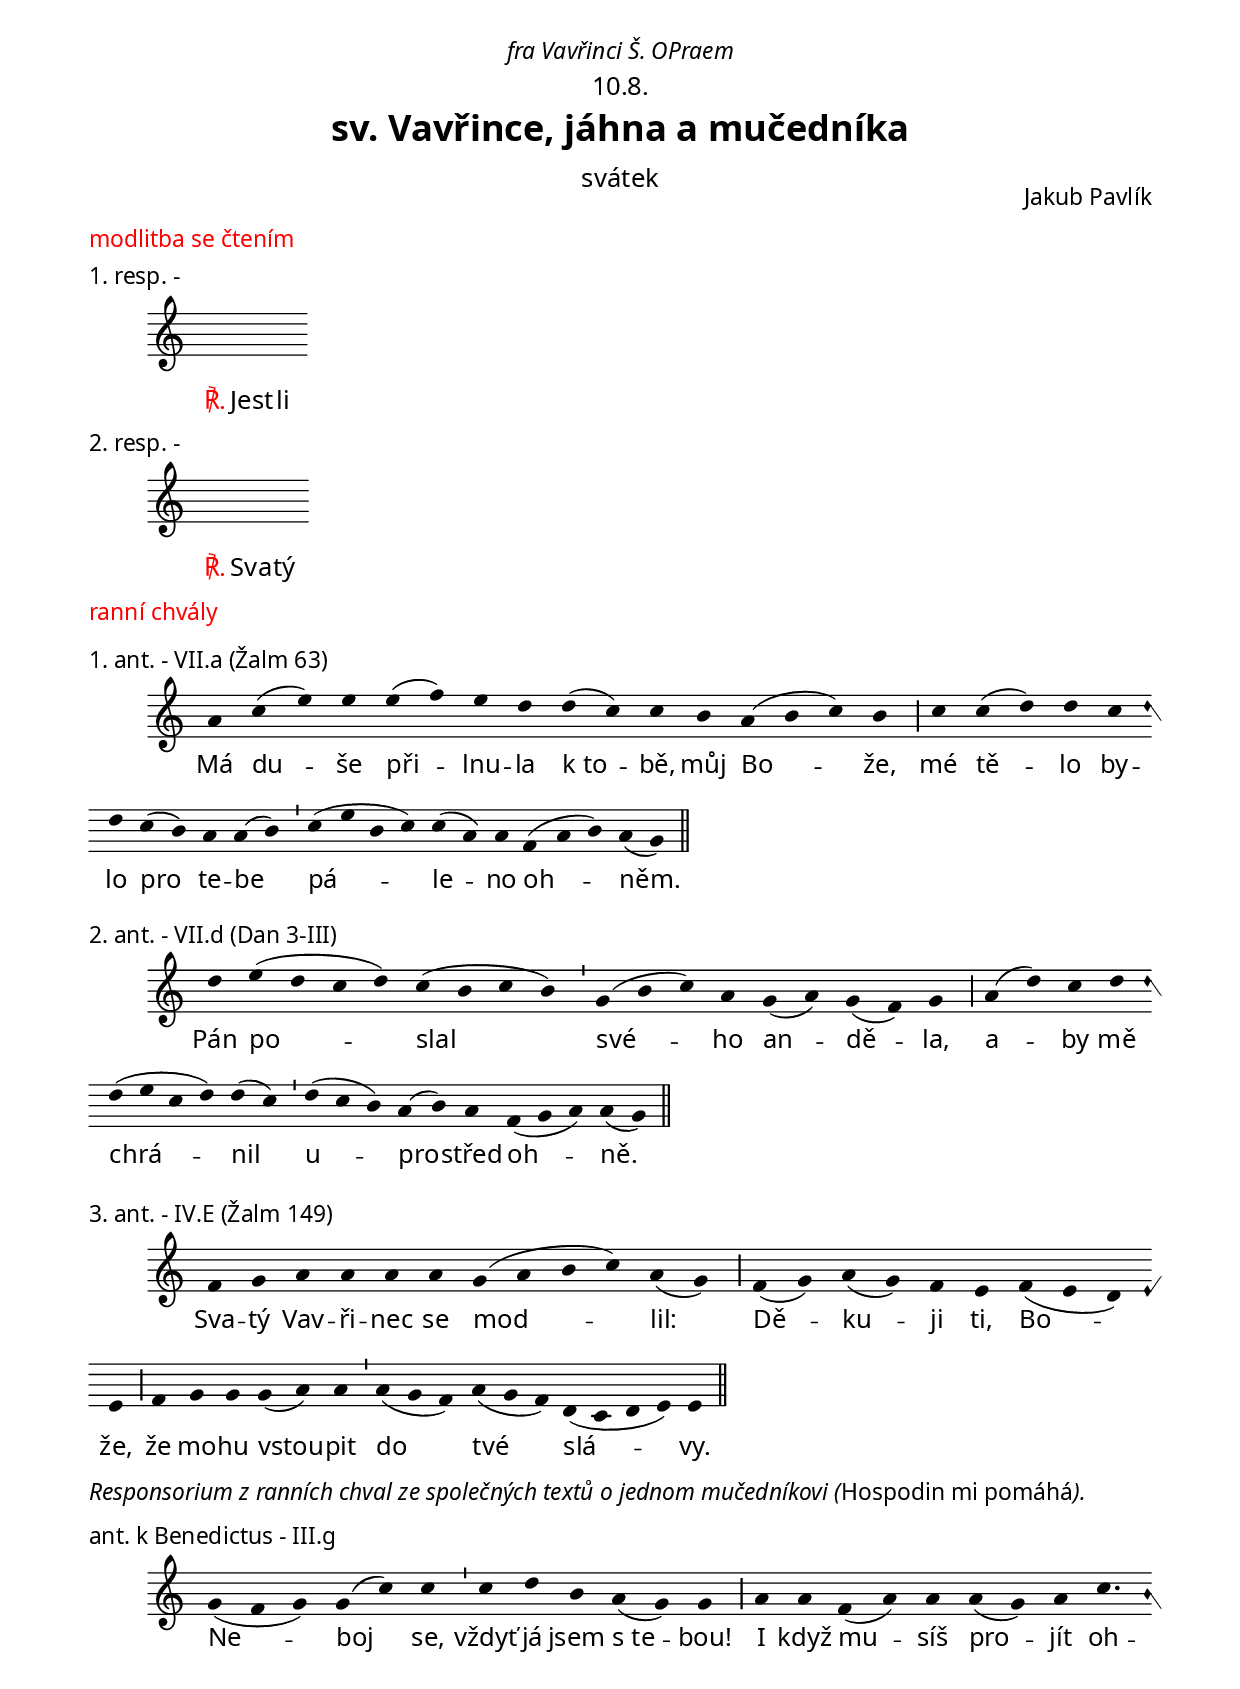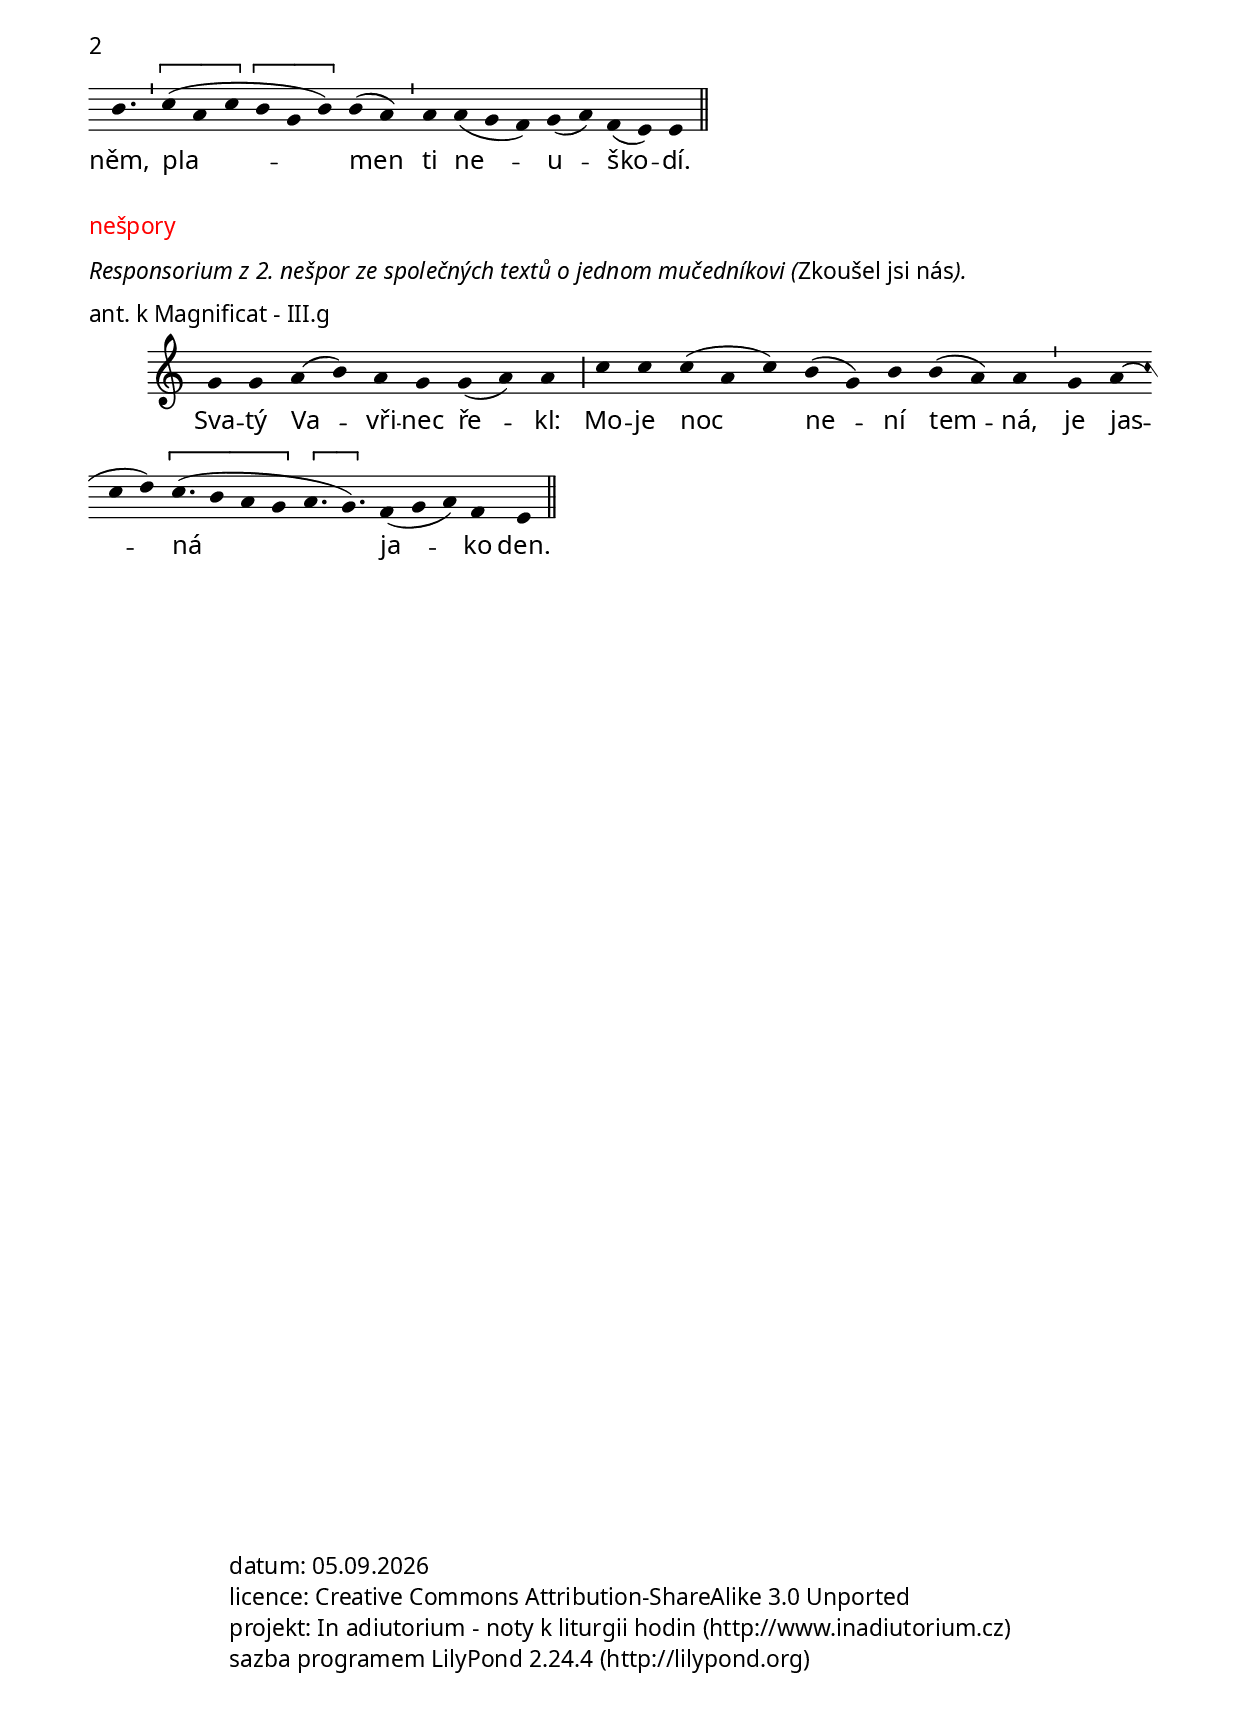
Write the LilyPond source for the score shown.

\version "2.15.40"

\include "../spolecne.ly"
\include "../dilyresponsorii.ly"

\header {
  title = \markup\titleSvatek
            "sv. Vavřince, jáhna a mučedníka"
            svátek
            10.8.
  composer = "Jakub Pavlík"
  dedication = \markup\italic "fra Vavřinci Š. OPraem"
}

\markup {\nadpisHodinka {"modlitba se čtením"}}

\score {
  \relative c' {
    \choralniRezim
    
    % R
    \neviditelna a
    
    % V
    \neviditelna a
    
    % R
    \neviditelna a
  }
  \addlyrics {
    \Response Jest -- li -- že mi kdo chce slou -- žit,
    ať mě ná -- sle -- du -- je;_*
    a kde jsem já, tam bu -- de i můj slu -- žeb -- ník.
    \Verse Ke kaž -- dé -- mu, kdo se ke mně při -- zná před lid -- mi,
    i já se při -- znám před svým Ot -- cem v_ne -- bi._*
    \Response A kde jsem já, tam bu -- de i můj slu -- žeb -- ník.
  }
  \header {
    quid = "1. resp."
    modus = ""
    id = ""
    piece = \markup {\sestavTitulekResp}
  }
}

\score {
  \relative c' {
    \choralniRezim
    
    % R
    \neviditelna a
    
    % V
    \neviditelna a
    
    % R
    \neviditelna a
    
  }
  \addlyrics {
    \Response Sva -- tý Vav -- ři -- nec zvo -- lal:
    Ctím své -- ho Bo -- ha
    a je -- mu je -- di -- né -- mu slou -- žím;_*
    pro -- to se ne -- bo -- jím tvé -- ho mu -- če -- ní.
    \Verse Mně po -- má -- há můj Bůh, v_ně -- ho dou -- fám._*
    \Response Pro -- to se ne -- bo -- jím tvé -- ho mu -- če -- ní.
  }
  \header {
    quid = "2. resp."
    modus = ""
    id = ""
    piece = \markup {\sestavTitulekResp}
  }
}

\markup {\nadpisHodinka {"ranní chvály"}}

\score {
  \relative c'' {
    \choralniRezim
    a4 c( e) e e( f) e d d( c) c b a( b c) b \barMaior
    c c( d) d c d c( b) a a( b) \barMin c( e b c) c( a) a f( a b) a( g) \barFinalis 
  }
  \addlyrics {
    Má du -- še při -- lnu -- la k_to -- bě, můj Bo -- že,
    mé tě -- lo by -- lo pro te -- be pá -- le -- no oh -- něm.
  }
  \header {
    quid = "1. ant."
    modus = "VII"
    differentia = "a" 
    psalmus = "Žalm 63"
    id = ""
    piece = \markup {\sestavTitulek}
  }
}

\score {
  \relative c'' {
    \choralniRezim
    d4 e( d c d) c( b c b) \barMin g( b c) a g( a) g( f) g \barMaior
    a( d) c d d( e c d) d( c) \barMin d( c b) a( b) a f( g a) a( g) \barFinalis
  }
  \addlyrics {
    Pán po -- slal své -- ho an -- dě -- la,
    a -- by mě chrá -- nil u -- pro -- střed oh -- ně.
  }
  \header {
    quid = "2. ant."
    modus = "VII"
    differentia = "d" 
    psalmus = "Dan 3-III"
    id = ""
    piece = \markup {\sestavTitulek}
  }
}

\score {
  \relative c' {
    \choralniRezim
    f4 g a a a a g( a b c) a( g) \barMaior
    f( g) a( g) f e f( e d) e \barMaior
    f g g g( a) a \barMin a( g f) a( g f) d( c d e) e \barFinalis
  }
  \addlyrics {
    Sva -- tý Vav -- ři -- nec se mod -- lil:
    Dě -- ku -- ji ti, Bo -- že,
    že mo -- hu vstou -- pit do tvé slá -- vy.
  }
  \header {
    quid = "3. ant."
    modus = "IV"
    differentia = "E" 
    psalmus = "Žalm 149"
    id = ""
    piece = \markup {\sestavTitulek}
  }
}

\markup\italic{Responsorium z ranních chval ze společných textů
o jednom mučedníkovi \concat{(\upright{"Hospodin mi pomáhá"}).}}

\score {
  \relative c'' {
    \choralniRezim
    g4( f g) g( c) c \barMin c d b a( g) g \barMaior
    a a f( a) a a( g) a c4. b \barMin
    \[ c4( a c \] \[ b g b) \] b( a) \barMin a a( g f) g( a) f( e) e \barFinalis
  }
  \addlyrics {
    Ne -- boj se, vždyť já jsem s_te -- bou!
    I když mu -- síš pro -- jít oh -- něm,
    pla -- men ti ne -- u -- ško -- dí.
  }
  \header {
    quid = "ant. k Benedictus"
    modus = "III"
    differentia = "g" 
    psalmus = ""
    id = ""
    piece = \markup {\sestavTitulekBezZalmu}
  }
}

\markup {\nadpisHodinka {"nešpory"}}

\score {
  \relative c' {
    \choralniRezim
    
  }
  \addlyrics {
    Vav -- ři -- nec vy -- dal svě -- dec -- tví o Kris -- tu,
    a vstou -- pil tak do zá -- stu -- pu mu -- čed -- ní -- ků.
  }
  \header {
    quid = "1. ant."
    modus = ""
    differentia = "" 
    psalmus = "Žalm 116-I"
    id = ""
    piece = \markup {\sestavTitulek}
  }
}

\score {
  \relative c' {
    \choralniRezim
    
  }
  \addlyrics {
    Sva -- tý Va -- vři -- nec zvo -- lal:
    Ra -- du -- ji se z_to -- ho,
    že se mo -- hu stát o -- bě -- tí pro Kris -- ta.
  }
  \header {
    quid = "2. ant."
    modus = ""
    differentia = "" 
    psalmus = "Žalm 116-II"
    id = ""
    piece = \markup {\sestavTitulek}
  }
}

\score {
  \relative c' {
    \choralniRezim
    
  }
  \addlyrics {
    Sva -- tý Va -- vři -- nec se mod -- lil:
    Dě -- ku -- ji ti, Bo -- že,
    že mo -- hu vstou -- pit do tvé slá -- vy.
  }
  \header {
    quid = "3. ant."
    modus = ""
    differentia = "" 
    psalmus = "Zj 4"
    id = ""
    piece = \markup {\sestavTitulek}
  }
}

\markup\italic{Responsorium z 2. nešpor ze společných textů
o jednom mučedníkovi \concat{(\upright{"Zkoušel jsi nás"}).}}

\score {
  \relative c'' {
    \choralniRezim
    g4 g a( b) a g g( a) a \barMaior
    c4 c c( a c) b( g) b b( a) a \barMin
    g a( c d) \[ c4.( b4 a g \] \[ a4. g) \] f4( g a) f e \barFinalis
  }
  \addlyrics {
    Sva -- tý Va -- vři -- nec ře -- kl:
    Mo -- je noc ne -- ní tem -- ná,
    % a -- le % -- to mi tu nesedi
    je jas -- ná ja -- ko den.
  }
  \header {
    quid = "ant. k Magnificat"
    modus = "III"
    differentia = "g" 
    psalmus = ""
    id = ""
    piece = \markup {\sestavTitulekBezZalmu}
  }
}